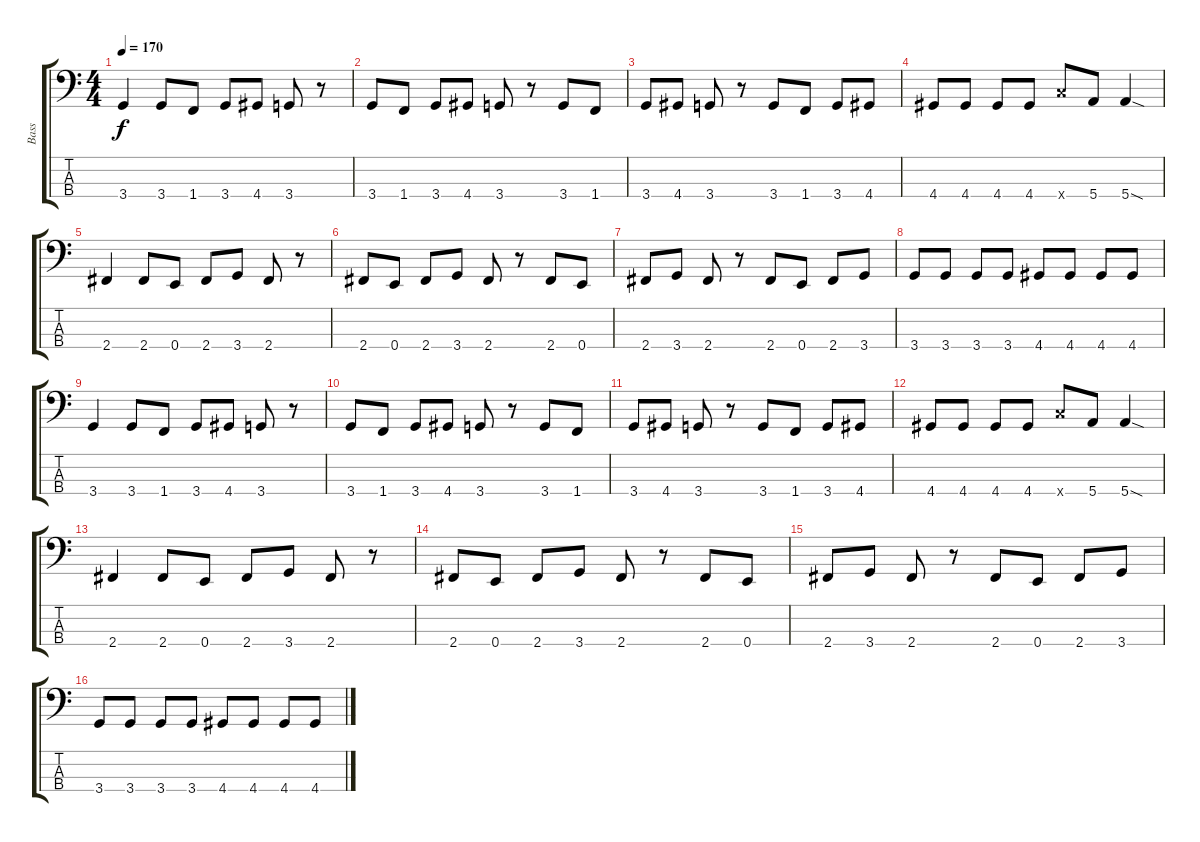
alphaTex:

\track ("Bass" "Bass") {instrument electricbasspick}
\staff {score tabs}
\tuning (G2 D2 A1 E1) {hide}
\ts (4 4)
\tempo 170
\clef f4
\ks c
3.4.4{dy f} 3.4.8 1.4.8 3.4.8 4.4.8 3.4.8 r.8 |
3.4.8 1.4.8 3.4.8 4.4.8 3.4.8 r.8 3.4.8 1.4.8 |
3.4.8 4.4.8 3.4.8 r.8 3.4.8 1.4.8 3.4.8 4.4.8 |
4.4.8 4.4.8 4.4.8 4.4.8 8.4{x}.8 5.4.8 5.4{sod}.4 |
2.4.4 2.4.8 0.4.8 2.4.8 3.4.8 2.4.8 r.8 |
2.4.8 0.4.8 2.4.8 3.4.8 2.4.8 r.8 2.4.8 0.4.8 |
2.4.8 3.4.8 2.4.8 r.8 2.4.8 0.4.8 2.4.8 3.4.8 |
3.4.8 3.4.8 3.4.8 3.4.8 4.4.8 4.4.8 4.4.8 4.4.8 |
3.4.4 3.4.8 1.4.8 3.4.8 4.4.8 3.4.8 r.8 |
3.4.8 1.4.8 3.4.8 4.4.8 3.4.8 r.8 3.4.8 1.4.8 |
3.4.8 4.4.8 3.4.8 r.8 3.4.8 1.4.8 3.4.8 4.4.8 |
4.4.8 4.4.8 4.4.8 4.4.8 8.4{x}.8 5.4.8 5.4{sod}.4 |
2.4.4 2.4.8 0.4.8 2.4.8 3.4.8 2.4.8 r.8 |
2.4.8 0.4.8 2.4.8 3.4.8 2.4.8 r.8 2.4.8 0.4.8 |
2.4.8 3.4.8 2.4.8 r.8 2.4.8 0.4.8 2.4.8 3.4.8 |
3.4.8 3.4.8 3.4.8 3.4.8 4.4.8 4.4.8 4.4.8 4.4.8
